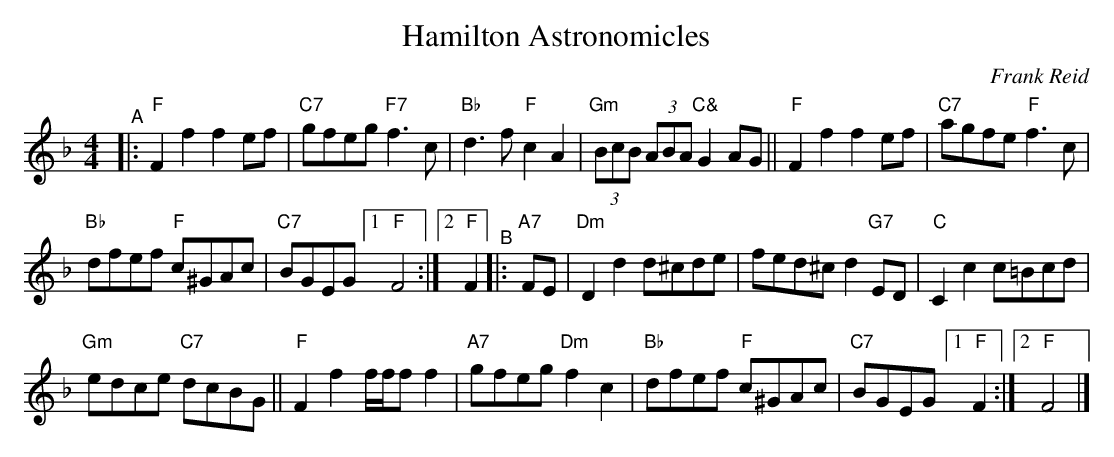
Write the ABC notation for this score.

X:1
T: Hamilton Astronomicles
C: Frank Reid
M: 4/4
L: 1/8
K: F
"^A"|:\
"F"F2f2 f2ef | "C7"gfeg "F7"f3c | "Bb"d3f "F"c2A2 | "Gm"(3BcB (3ABA "C&" G2AG || "F"F2f2 f2ef | "C7"agfe "F"f3c |
"Bb"dfef "F"c^GAc |"C7"BGEG [1 "F"F4 :|[2 "F"F2 "^B"|: "A7"FE | "Dm"D2d2 d^cde | fed^c d2"G7"ED | "C"C2c2 c=Bcd |
"Gm"edce "C7"dcBG || "F"F2f2 f/f/f f2 | "A7"gfeg "Dm"f2c2 | "Bb"dfef "F"c^GAc |"C7"BGEG [1 "F"F2 :|[2 "F"F4 |]
